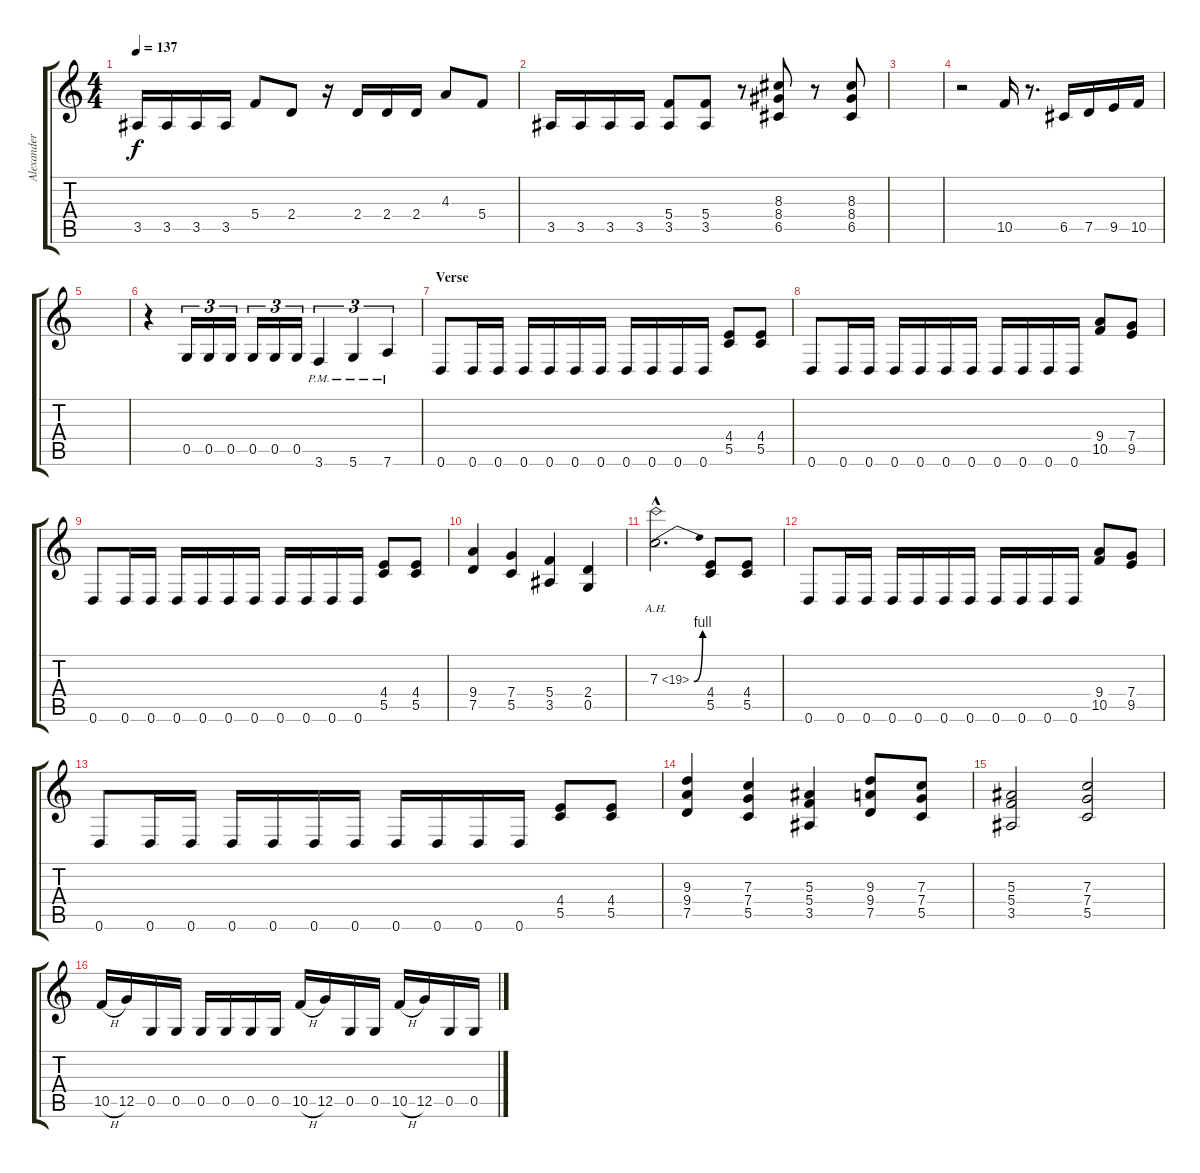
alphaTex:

\track ("Alexander" "Alexander") {instrument distortionguitar}
\staff {score tabs}
\tuning (D4 A3 F3 C3 G2 D2) {hide}
\ts (4 4)
\tempo 137
\clef g2
\ks c
3.5.16{dy f} 3.5.16 3.5.16 3.5.16 5.4.8 2.4.8 r.16 2.4.16 2.4.16 2.4.16 4.3.8 5.4.8 |
3.5.16 3.5.16 3.5.16 3.5.16 (5.4 3.5).8 (5.4 3.5).8 r.8 (8.3 8.4 6.5).8 r.8 (8.3 8.4 6.5).8 |
|
r.2 10.5.16 r.8{d} 6.5.16 7.5.16 9.5.16 10.5.16 |
|
r.4 0.5.16{tu (3 2)} 0.5.16{tu (3 2)} 0.5.16{tu (3 2)} 0.5.16{tu (3 2)} 0.5.16{tu (3 2)} 0.5.16{tu (3 2)} 3.6{pm}.4{tu (3 2)} 5.6{pm}.4{tu (3 2)} 7.6{pm}.4{tu (3 2)} |
\section ("" "Verse")
0.6.8 0.6.16 0.6.16 0.6.16 0.6.16 0.6.16 0.6.16 0.6.16 0.6.16 0.6.16 0.6.16 (4.4 5.5).8 (4.4 5.5).8 |
0.6.8 0.6.16 0.6.16 0.6.16 0.6.16 0.6.16 0.6.16 0.6.16 0.6.16 0.6.16 0.6.16 (9.4 10.5).8 (7.4 9.5).8 |
0.6.8 0.6.16 0.6.16 0.6.16 0.6.16 0.6.16 0.6.16 0.6.16 0.6.16 0.6.16 0.6.16 (4.4 5.5).8 (4.4 5.5).8 |
(9.4 7.5).4 (7.4 5.5).4 (5.4 3.5).4 (2.4 0.5).4 |
7.3{be (bend 0 0 60 4) ah 12 hac}.2{d} (4.4 5.5).8 (4.4 5.5).8 |
0.6.8 0.6.16 0.6.16 0.6.16 0.6.16 0.6.16 0.6.16 0.6.16 0.6.16 0.6.16 0.6.16 (9.4 10.5).8 (7.4 9.5).8 |
0.6.8 0.6.16 0.6.16 0.6.16 0.6.16 0.6.16 0.6.16 0.6.16 0.6.16 0.6.16 0.6.16 (4.4 5.5).8 (4.4 5.5).8 |
(9.3 9.4 7.5).4 (7.3 7.4 5.5).4 (5.3 5.4 3.5).4 (9.3 9.4 7.5).8 (7.3 7.4 5.5).8 |
(5.3 5.4 3.5).2 (7.3 7.4 5.5).2 |
10.5{h}.16 12.5.16 0.5.16 0.5.16 0.5.16 0.5.16 0.5.16 0.5.16 10.5{h}.16 12.5.16 0.5.16 0.5.16 10.5{h}.16 12.5.16 0.5.16 0.5.16
